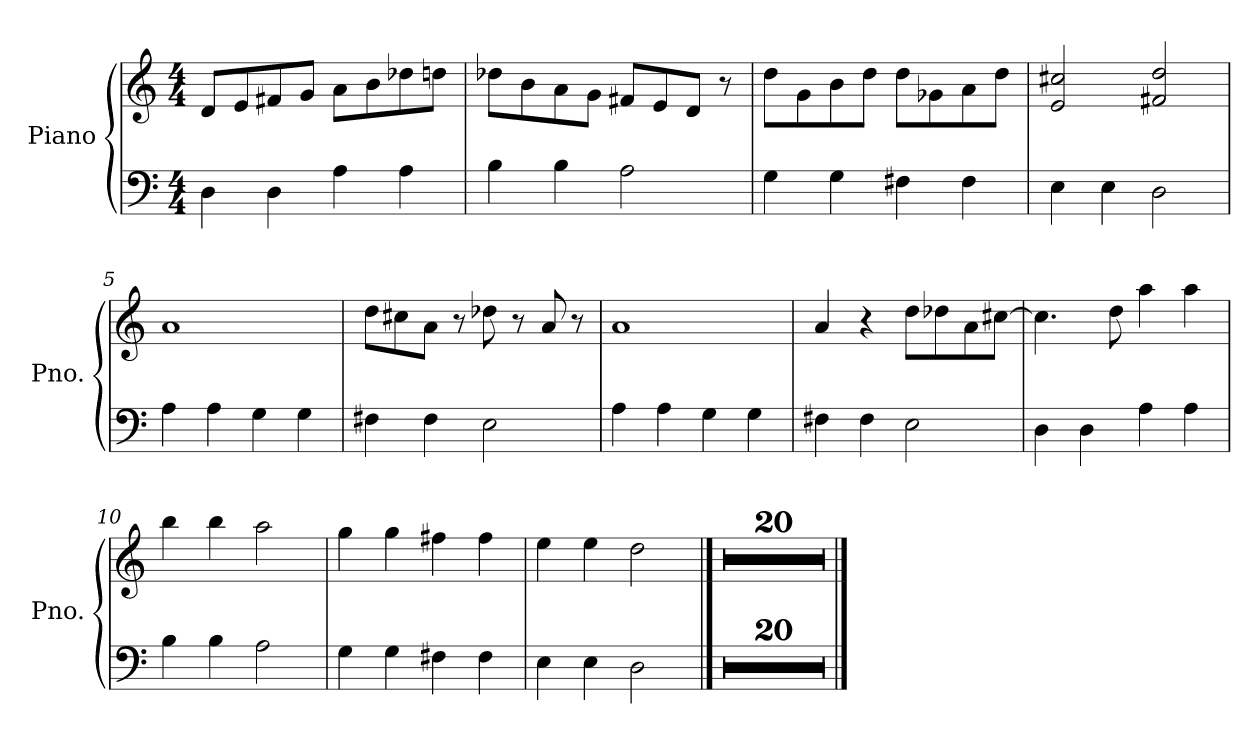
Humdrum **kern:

**kern	**kern
*part1	*part1
*staff2	*staff1
*I"Piano	*
*I'Pno.	*
*clefF4	*clefG2
*k[]	*k[]
*M4/4	*M4/4
=1	=1
4D\	8d/L
.	8e/
4D\	8f#X/
.	8g/J
4A\	8a\L
.	8b\
4A\	8dd-X\
.	8ddn\J
=2	=2
4B\	8dd-X\L
.	8b\
4B\	8a\
.	8g\J
2A\	8f#X/L
.	8e/
.	8d/J
.	8r
=3	=3
4G\	8dd\L
.	8g\
4G\	8b\
.	8dd\J
4F#X\	8dd\L
.	8g-X\
4F#\	8a\
.	8dd\J
=4	=4
4E\	2e/ 2cc#X/
4E\	.
2D\	2f#X/ 2dd/
=5	=5
4A\	1a
4A\	.
4G\	.
4G\	.
!!LO:LB:g=z
=6	=6
4F#X\	8dd\L
.	8cc#X\
4F#\	8a\J
.	8r
2E\	8dd-X\
.	8r
.	8a/
.	8r
=7	=7
4A\	1a
4A\	.
4G\	.
4G\	.
=8	=8
4F#X\	4a/
4F#\	4r
2E\	8dd\L
.	8dd-X\
.	8a\
.	[8cc#X\J
=9	=9
4D\	4.cc#\]
4D\	.
.	8dd\
4A\	4aa\
4A\	4aa\
=10	=10
4B\	4bb\
4B\	4bb\
2A\	2aa\
=11	=11
4G\	4gg\
4G\	4gg\
4F#X\	4ff#X\
4F#\	4ff#\
=12	=12
4E\	4ee\
4E\	4ee\
2D\	2dd\
!!LO:LB:g=z
==13	==13
1r	1r
=14	=14
1r	1r
=15	=15
1r	1r
=16	=16
1r	1r
=17	=17
1r	1r
=18	=18
1r	1r
=19	=19
1r	1r
=20	=20
1r	1r
=21	=21
1r	1r
=22	=22
1r	1r
=23	=23
1r	1r
=24	=24
1r	1r
=25	=25
1r	1r
=26	=26
1r	1r
=27	=27
1r	1r
=28	=28
1r	1r
=29	=29
1r	1r
=30	=30
1r	1r
!!LO:LB:g=z
=31	=31
1r	1r
=32	=32
1r	1r
==	==
*-	*-
